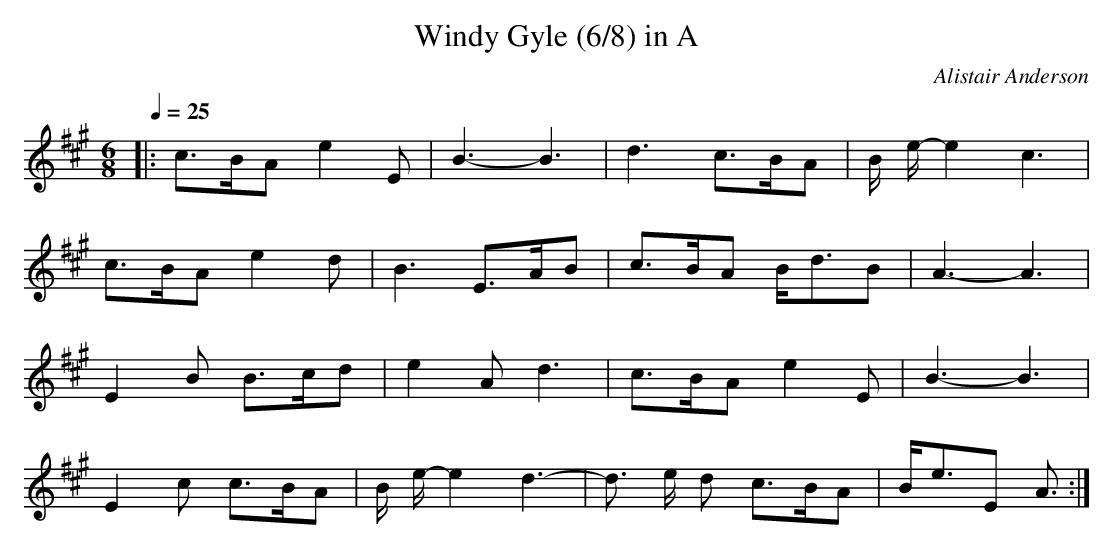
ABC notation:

X:1
T:Windy Gyle (6/8) in A
C:Alistair Anderson
M:6/8
L:1/16
Q:1/4=25
K:A
|:c3BA2 e4 E2 | B6-B6 | d6 c3BA2 | B e-e4 c6 |
c3BA2 e4 d2 | B6 E3AB2 | c3BA2 Bd3B2 | A6-A6 |
E4 B2 B3cd2 | e4 A2 d6 | c3BA2 e4 E2 | B6-B6 |
E4 c2 c3BA2 | B e-e4 d6-|d3 e d2 c3BA2 | Be3E2 A3 :|
